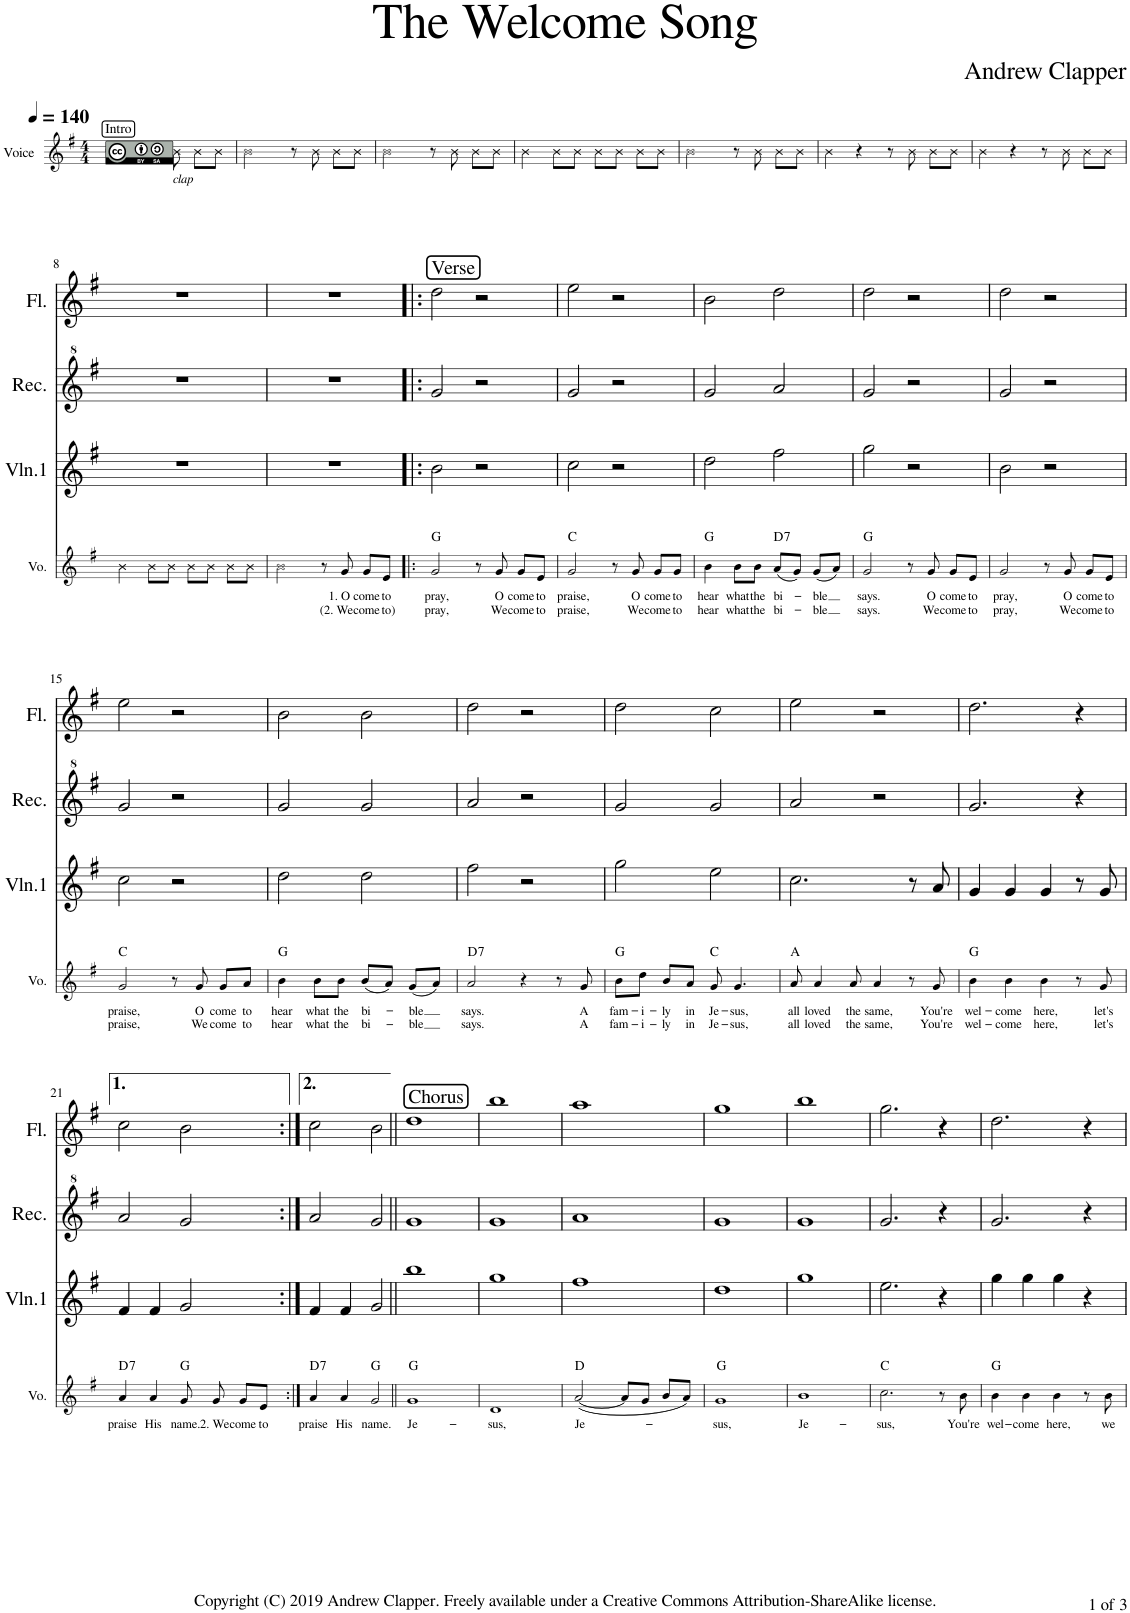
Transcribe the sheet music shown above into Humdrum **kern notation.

**kern	**text	**text	**harte	**kern	**kern	**kern	**kern
*part5	*part5	*part5	*part5	*part4	*part3	*part2	*part1
*staff5	*staff5	*staff5	*	*staff4	*staff3	*staff2	*staff1
*I"Voice	*	*	*	*I"Violin 2	*I"Violin 1	*I"Recorder	*I"Flute
*I'Vo.	*	*	*	*I'Vln.2	*I'Vln.1	*I'Rec.	*I'Fl.
*stria5	*	*	*	*	*	*	*
*clefG2	*	*	*	*clefG2	*clefG2	*clefG^2	*clefG2
*k[f#]	*	*	*	*k[f#]	*k[f#]	*k[f#]	*k[f#]
*M4/4	*	*	*	*M4/4	*M4/4	*M4/4	*M4/4
*MM140	*	*	*	*MM140	*MM140	*MM140	*MM140
=1	=1	=1	=1	=1	=1	=1	=1
!LO:TX:a:t=Intro	!	!	!	!	!	!	!
2r	.	.	.	1r	1r	1r	1r
8r	.	.	.	.	.	.	.
!LO:TX:b:i:t=clap	!	!	!	!	!	!	!
8b\	.	.	.	.	.	.	.
8b\L	.	.	.	.	.	.	.
8b\J	.	.	.	.	.	.	.
=2	=2	=2	=2	=2	=2	=2	=2
2b\	.	.	.	1r	1r	1r	1r
8r	.	.	.	.	.	.	.
8b\	.	.	.	.	.	.	.
8b\L	.	.	.	.	.	.	.
8b\J	.	.	.	.	.	.	.
=3	=3	=3	=3	=3	=3	=3	=3
2b\	.	.	.	1r	1r	1r	1r
8r	.	.	.	.	.	.	.
8b\	.	.	.	.	.	.	.
8b\L	.	.	.	.	.	.	.
8b\J	.	.	.	.	.	.	.
=4	=4	=4	=4	=4	=4	=4	=4
4b\	.	.	.	1r	1r	1r	1r
8b\L	.	.	.	.	.	.	.
8b\J	.	.	.	.	.	.	.
8b\L	.	.	.	.	.	.	.
8b\J	.	.	.	.	.	.	.
8b\L	.	.	.	.	.	.	.
8b\J	.	.	.	.	.	.	.
=5	=5	=5	=5	=5	=5	=5	=5
2b\	.	.	.	1r	1r	1r	1r
8r	.	.	.	.	.	.	.
8b\	.	.	.	.	.	.	.
8b\L	.	.	.	.	.	.	.
8b\J	.	.	.	.	.	.	.
=6	=6	=6	=6	=6	=6	=6	=6
4b\	.	.	.	1r	1r	1r	1r
4r	.	.	.	.	.	.	.
8r	.	.	.	.	.	.	.
8b\	.	.	.	.	.	.	.
8b\L	.	.	.	.	.	.	.
8b\J	.	.	.	.	.	.	.
=7	=7	=7	=7	=7	=7	=7	=7
4b\	.	.	.	1r	1r	1r	1r
4r	.	.	.	.	.	.	.
8r	.	.	.	.	.	.	.
8b\	.	.	.	.	.	.	.
8b\L	.	.	.	.	.	.	.
8b\J	.	.	.	.	.	.	.
!!LO:LB:g=z
=8	=8	=8	=8	=8	=8	=8	=8
4b\	.	.	.	1r	1r	1r	1r
8b\L	.	.	.	.	.	.	.
8b\J	.	.	.	.	.	.	.
8b\L	.	.	.	.	.	.	.
8b\J	.	.	.	.	.	.	.
8b\L	.	.	.	.	.	.	.
8b\J	.	.	.	.	.	.	.
=9	=9	=9	=9	=9	=9	=9	=9
2b\	.	.	.	1r	1r	1r	1r
8r	.	.	.	.	.	.	.
!	!LO:LY:b	!LO:LY:b	!	!	!	!	!
8g/	1. O	(2. We	.	.	.	.	.
!	!LO:LY:b	!LO:LY:b	!	!	!	!	!
8g/L	come	come	.	.	.	.	.
!	!LO:LY:b	!LO:LY:b	!	!	!	!	!
8e/J	to	to)	.	.	.	.	.
=10!|:	=10!|:	=10!|:	=10!|:	=10!|:	=10!|:	=10!|:	=10!|:
!	!	!	!	!	!	!	!LO:TX:a:t=Verse
!	!LO:LY:b	!LO:LY:b	!	!	!	!	!
2g/	pray,	pray,	G:maj	1r	2b\	2gg/	2dd\
8r	.	.	.	.	2r	2r	2r
!	!LO:LY:b	!LO:LY:b	!	!	!	!	!
8g/	O	We	.	.	.	.	.
!	!LO:LY:b	!LO:LY:b	!	!	!	!	!
8g/L	come	come	.	.	.	.	.
!	!LO:LY:b	!LO:LY:b	!	!	!	!	!
8e/J	to	to	.	.	.	.	.
=11	=11	=11	=11	=11	=11	=11	=11
!	!LO:LY:b	!LO:LY:b	!	!	!	!	!
2g/	praise,	praise,	C:maj	1r	2cc\	2gg/	2ee\
8r	.	.	.	.	2r	2r	2r
!	!LO:LY:b	!LO:LY:b	!	!	!	!	!
8g/	O	We	.	.	.	.	.
!	!LO:LY:b	!LO:LY:b	!	!	!	!	!
8g/L	come	come	.	.	.	.	.
!	!LO:LY:b	!LO:LY:b	!	!	!	!	!
8g/J	to	to	.	.	.	.	.
=12	=12	=12	=12	=12	=12	=12	=12
!	!LO:LY:b	!LO:LY:b	!	!	!	!	!
4b\	hear	hear	G:maj	1r	2dd\	2gg/	2b\
!	!LO:LY:b	!LO:LY:b	!	!	!	!	!
8b\L	what	what	.	.	.	.	.
!	!LO:LY:b	!LO:LY:b	!	!	!	!	!
8b\J	the	the	.	.	.	.	.
!	!LO:LY:b	!LO:LY:b	!LO:H:kt=7	!	!	!	!
(8a/L	bi-	bi-	D:7	.	2ff#\	2aa/	2dd\
8g/J)	.	.	.	.	.	.	.
!	!LO:LY:b	!LO:LY:b	!	!	!	!	!
(8g/L	-ble	-ble	.	.	.	.	.
8a/J)	.	.	.	.	.	.	.
=13	=13	=13	=13	=13	=13	=13	=13
!	!LO:LY:b	!LO:LY:b	!	!	!	!	!
2g/	says.	says.	G:maj	1r	2gg\	2gg/	2dd\
8r	.	.	.	.	2r	2r	2r
!	!LO:LY:b	!LO:LY:b	!	!	!	!	!
8g/	O	We	.	.	.	.	.
!	!LO:LY:b	!LO:LY:b	!	!	!	!	!
8g/L	come	come	.	.	.	.	.
!	!LO:LY:b	!LO:LY:b	!	!	!	!	!
8e/J	to	to	.	.	.	.	.
=14	=14	=14	=14	=14	=14	=14	=14
!	!LO:LY:b	!LO:LY:b	!	!	!	!	!
2g/	pray,	pray,	.	1r	2b\	2gg/	2dd\
8r	.	.	.	.	2r	2r	2r
!	!LO:LY:b	!LO:LY:b	!	!	!	!	!
8g/	O	We	.	.	.	.	.
!	!LO:LY:b	!LO:LY:b	!	!	!	!	!
8g/L	come	come	.	.	.	.	.
!	!LO:LY:b	!LO:LY:b	!	!	!	!	!
8e/J	to	to	.	.	.	.	.
!!LO:LB:g=z
=15	=15	=15	=15	=15	=15	=15	=15
!	!LO:LY:b	!LO:LY:b	!	!	!	!	!
2g/	praise,	praise,	C:maj	1r	2cc\	2gg/	2ee\
8r	.	.	.	.	2r	2r	2r
!	!LO:LY:b	!LO:LY:b	!	!	!	!	!
8g/	O	We	.	.	.	.	.
!	!LO:LY:b	!LO:LY:b	!	!	!	!	!
8g/L	come	come	.	.	.	.	.
!	!LO:LY:b	!LO:LY:b	!	!	!	!	!
8a/J	to	to	.	.	.	.	.
=16	=16	=16	=16	=16	=16	=16	=16
!	!LO:LY:b	!LO:LY:b	!	!	!	!	!
4b\	hear	hear	G:maj	1r	2dd\	2gg/	2b\
!	!LO:LY:b	!LO:LY:b	!	!	!	!	!
8b\L	what	what	.	.	.	.	.
!	!LO:LY:b	!LO:LY:b	!	!	!	!	!
8b\J	the	the	.	.	.	.	.
!	!LO:LY:b	!LO:LY:b	!	!	!	!	!
(8b/L	bi-	bi-	.	.	2dd\	2gg/	2b\
8a/J)	.	.	.	.	.	.	.
!	!LO:LY:b	!LO:LY:b	!	!	!	!	!
(8g/L	-ble	-ble	.	.	.	.	.
8a/J)	.	.	.	.	.	.	.
=17	=17	=17	=17	=17	=17	=17	=17
!	!LO:LY:b	!LO:LY:b	!LO:H:kt=7	!	!	!	!
2a/	says.	says.	D:7	1r	2ff#\	2aa/	2dd\
4r	.	.	.	.	2r	2r	2r
8r	.	.	.	.	.	.	.
!	!LO:LY:b	!LO:LY:b	!	!	!	!	!
8g/	A	A	.	.	.	.	.
=18	=18	=18	=18	=18	=18	=18	=18
!	!LO:LY:b	!LO:LY:b	!	!	!	!	!
8b\L	fam-	fam-	G:maj	1r	2gg\	2gg/	2dd\
!	!LO:LY:b	!LO:LY:b	!	!	!	!	!
8dd\J	-i-	-i-	.	.	.	.	.
!	!LO:LY:b	!LO:LY:b	!	!	!	!	!
8b/L	-ly	-ly	.	.	.	.	.
!	!LO:LY:b	!LO:LY:b	!	!	!	!	!
8a/J	in	in	.	.	.	.	.
!	!LO:LY:b	!LO:LY:b	!	!	!	!	!
8g/	Je-	Je-	C:maj	.	2ee\	2gg/	2cc\
!	!LO:LY:b	!LO:LY:b	!	!	!	!	!
4.g/	-sus,	-sus,	.	.	.	.	.
=19	=19	=19	=19	=19	=19	=19	=19
!	!LO:LY:b	!LO:LY:b	!	!	!	!	!
8a/	all	all	A:maj	1r	2.cc\	2aa/	2ee\
!	!LO:LY:b	!LO:LY:b	!	!	!	!	!
4a/	loved	loved	.	.	.	.	.
!	!LO:LY:b	!LO:LY:b	!	!	!	!	!
8a/	the	the	.	.	.	.	.
!	!LO:LY:b	!LO:LY:b	!	!	!	!	!
4a/	same,	same,	.	.	.	2r	2r
8r	.	.	.	.	8r	.	.
!	!LO:LY:b	!LO:LY:b	!	!	!	!	!
8g/	You're	You're	.	.	8a/	.	.
=20	=20	=20	=20	=20	=20	=20	=20
!	!LO:LY:b	!LO:LY:b	!	!	!	!	!
4b\	wel-	wel-	G:maj	1r	4g/	2.gg/	2.dd\
!	!LO:LY:b	!LO:LY:b	!	!	!	!	!
4b\	-come	-come	.	.	4g/	.	.
!	!LO:LY:b	!LO:LY:b	!	!	!	!	!
4b\	here,	here,	.	.	4g/	.	.
8r	.	.	.	.	8r	4r	4r
!	!LO:LY:b	!LO:LY:b	!	!	!	!	!
8g/	let's	let's	.	.	8g/	.	.
!!LO:LB:g=z
=21	=21	=21	=21	=21	=21	=21	=21
!	!LO:LY:b	!	!LO:H:kt=7	!	!	!	!
4a/	praise	.	D:7	1r	4f#/	2aa/	2cc\
!	!LO:LY:b	!	!	!	!	!	!
4a/	His	.	.	.	4f#/	.	.
!	!LO:LY:b	!	!	!	!	!	!
8g/	name.	.	G:maj	.	2g/	2gg/	2b\
!	!LO:LY:b	!	!	!	!	!	!
8g/	2. We	.	.	.	.	.	.
!	!LO:LY:b	!	!	!	!	!	!
8g/L	come	.	.	.	.	.	.
!	!LO:LY:b	!	!	!	!	!	!
8e/J	to	.	.	.	.	.	.
=22:|!	=22:|!	=22:|!	=22:|!	=22:|!	=22:|!	=22:|!	=22:|!
!	!LO:LY:b	!	!LO:H:kt=7	!LO:N:vis=2.	!	!	!
4a/	praise	.	D:7	8%5r	4f#/	2aa/	2cc\
!	!LO:LY:b	!	!	!	!	!	!
4a/	His	.	.	.	4f#/	.	.
!	!LO:LY:b	!	!	!	!	!	!
2g/	name.	.	G:maj	.	2g/	2gg/	2b\
.	.	.	.	8r	.	.	.
.	.	.	.	4r	.	.	.
=23||	=23||	=23||	=23||	=23||	=23||	=23||	=23||
!	!	!	!	!	!	!	!LO:TX:a:t=Chorus
!	!LO:LY:b	!	!	!	!	!	!
1g	Je-	.	G:maj	1r	1bb	1gg	1dd
=24	=24	=24	=24	=24	=24	=24	=24
!	!LO:LY:b	!	!	!	!	!	!
1d	-sus,	.	.	1r	1gg	1gg	1bb
=25	=25	=25	=25	=25	=25	=25	=25
!	!LO:LY:b	!	!	!	!	!	!
([2a/	Je-	.	D:maj	1r	1ff#	1aa	1aa
8a/L]	.	.	.	.	.	.	.
8g/J	.	.	.	.	.	.	.
8b/L	.	.	.	.	.	.	.
8a/J)	.	.	.	.	.	.	.
=26	=26	=26	=26	=26	=26	=26	=26
!	!LO:LY:b	!	!	!	!	!	!
1g	-sus,	.	G:maj	1r	1dd	1gg	1gg
=27	=27	=27	=27	=27	=27	=27	=27
!	!LO:LY:b	!	!	!	!	!	!
1b	Je-	.	.	1r	1gg	1gg	1bb
=28	=28	=28	=28	=28	=28	=28	=28
!	!LO:LY:b	!	!	!	!	!	!
2.cc\	-sus,	.	C:maj	1r	2.ee\	2.gg/	2.gg\
8r	.	.	.	.	4r	4r	4r
!	!LO:LY:b	!	!	!	!	!	!
8b\	You're	.	.	.	.	.	.
=29	=29	=29	=29	=29	=29	=29	=29
!	!LO:LY:b	!	!	!	!	!	!
4b\	wel-	.	G:maj	1r	4gg\	2.gg/	2.dd\
!	!LO:LY:b	!	!	!	!	!	!
4b\	-come	.	.	.	4gg\	.	.
!	!LO:LY:b	!	!	!	!	!	!
4b\	here,	.	.	.	4gg\	.	.
8r	.	.	.	.	4r	4r	4r
!	!LO:LY:b	!	!	!	!	!	!
8b\	we	.	.	.	.	.	.
=	=	=	=	=	=	=	=
*-	*-	*-	*-	*-	*-	*-	*-
